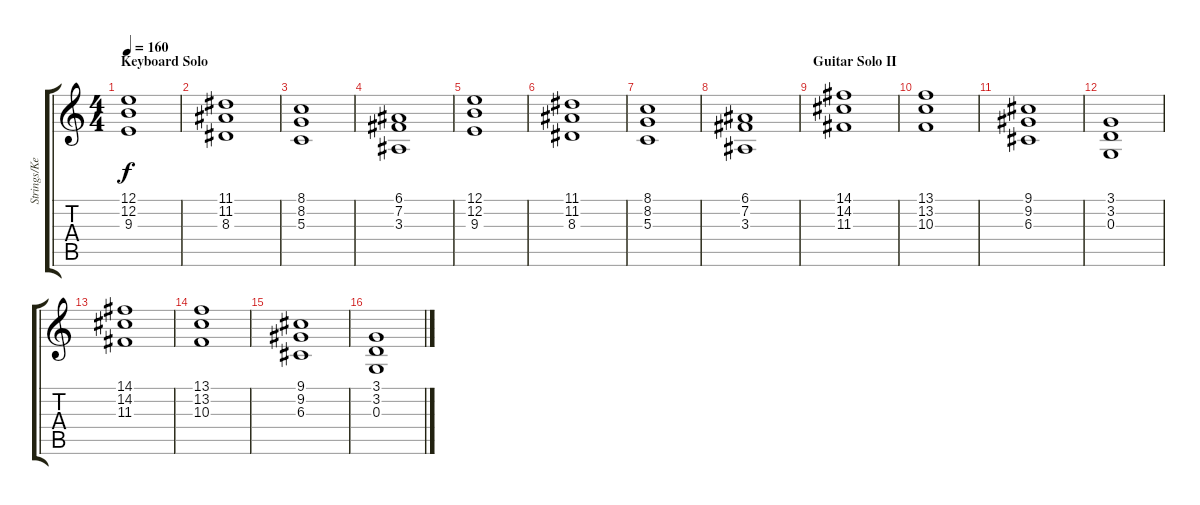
\track ("Strings/Keyboards" "Strings/Ke") {instrument stringensemble1}
\staff {score tabs}
\tuning (E4 B3 G3 D3 A2 E2) {hide}
\ts (4 4)
\section ("" "Keyboard Solo")
\tempo 160
\clef g2
\ks c
(12.1 12.2 9.3).1{dy f} |
(11.1 11.2 8.3).1 |
(8.1 8.2 5.3).1 |
(6.1 7.2 3.3).1 |
(12.1 12.2 9.3).1 |
(11.1 11.2 8.3).1 |
(8.1 8.2 5.3).1 |
(6.1 7.2 3.3).1 |
\section ("" "Guitar Solo II")
(14.1 14.2 11.3).1 |
(13.1 13.2 10.3).1 |
(9.1 9.2 6.3).1 |
(3.1 3.2 0.3).1 |
(14.1 14.2 11.3).1 |
(13.1 13.2 10.3).1 |
(9.1 9.2 6.3).1 |
(3.1 3.2 0.3).1
